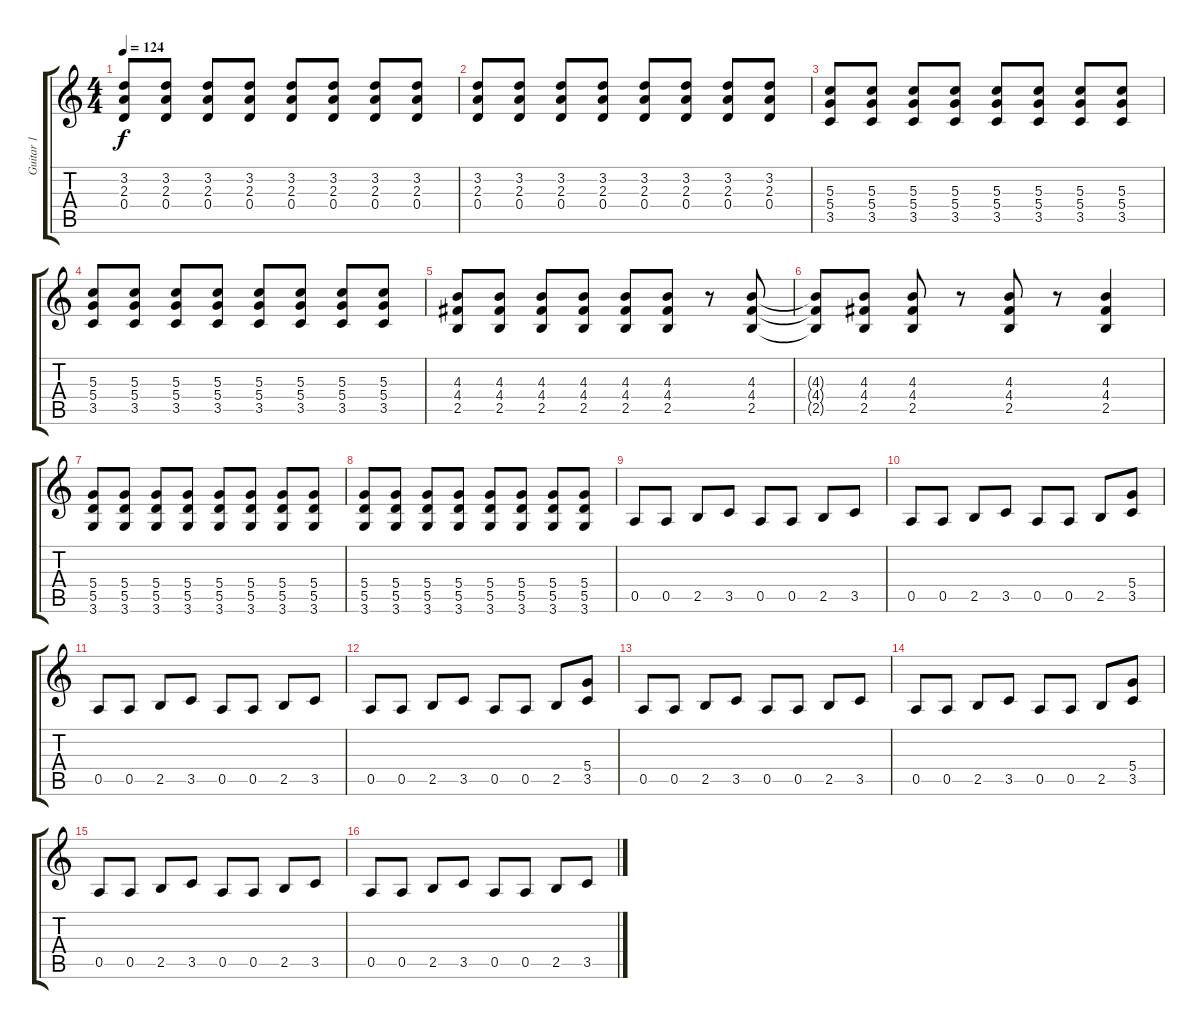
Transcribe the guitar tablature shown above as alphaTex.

\track ("Guitar 1" "Guitar 1") {instrument distortionguitar}
\staff {score tabs}
\tuning (E4 B3 G3 D3 A2 E2) {hide}
\ts (4 4)
\tempo 124
\clef g2
\ks c
(3.2 2.3 0.4).8{dy f} (3.2 2.3 0.4).8 (3.2 2.3 0.4).8 (3.2 2.3 0.4).8 (3.2 2.3 0.4).8 (3.2 2.3 0.4).8 (3.2 2.3 0.4).8 (3.2 2.3 0.4).8 |
(3.2 2.3 0.4).8 (3.2 2.3 0.4).8 (3.2 2.3 0.4).8 (3.2 2.3 0.4).8 (3.2 2.3 0.4).8 (3.2 2.3 0.4).8 (3.2 2.3 0.4).8 (3.2 2.3 0.4).8 |
(5.3 5.4 3.5).8 (5.3 5.4 3.5).8 (5.3 5.4 3.5).8 (5.3 5.4 3.5).8 (5.3 5.4 3.5).8 (5.3 5.4 3.5).8 (5.3 5.4 3.5).8 (5.3 5.4 3.5).8 |
(5.3 5.4 3.5).8 (5.3 5.4 3.5).8 (5.3 5.4 3.5).8 (5.3 5.4 3.5).8 (5.3 5.4 3.5).8 (5.3 5.4 3.5).8 (5.3 5.4 3.5).8 (5.3 5.4 3.5).8 |
(4.3 4.4 2.5).8 (4.3 4.4 2.5).8 (4.3 4.4 2.5).8 (4.3 4.4 2.5).8 (4.3 4.4 2.5).8 (4.3 4.4 2.5).8 r.8 (4.3 4.4 2.5).8 |
(4.3{t} 4.4{t} 2.5{t}).8 (4.3 4.4 2.5).8 (4.3 4.4 2.5).8 r.8 (4.3 4.4 2.5).8 r.8 (4.3 4.4 2.5).4 |
(5.4 5.5 3.6).8 (5.4 5.5 3.6).8 (5.4 5.5 3.6).8 (5.4 5.5 3.6).8 (5.4 5.5 3.6).8 (5.4 5.5 3.6).8 (5.4 5.5 3.6).8 (5.4 5.5 3.6).8 |
(5.4 5.5 3.6).8 (5.4 5.5 3.6).8 (5.4 5.5 3.6).8 (5.4 5.5 3.6).8 (5.4 5.5 3.6).8 (5.4 5.5 3.6).8 (5.4 5.5 3.6).8 (5.4 5.5 3.6).8 |
0.5.8 0.5.8 2.5.8 3.5.8 0.5.8 0.5.8 2.5.8 3.5.8 |
0.5.8 0.5.8 2.5.8 3.5.8 0.5.8 0.5.8 2.5.8 (5.4 3.5).8 |
0.5.8 0.5.8 2.5.8 3.5.8 0.5.8 0.5.8 2.5.8 3.5.8 |
0.5.8 0.5.8 2.5.8 3.5.8 0.5.8 0.5.8 2.5.8 (5.4 3.5).8 |
0.5.8 0.5.8 2.5.8 3.5.8 0.5.8 0.5.8 2.5.8 3.5.8 |
0.5.8 0.5.8 2.5.8 3.5.8 0.5.8 0.5.8 2.5.8 (5.4 3.5).8 |
0.5.8 0.5.8 2.5.8 3.5.8 0.5.8 0.5.8 2.5.8 3.5.8 |
0.5.8 0.5.8 2.5.8 3.5.8 0.5.8 0.5.8 2.5.8 3.5.8
